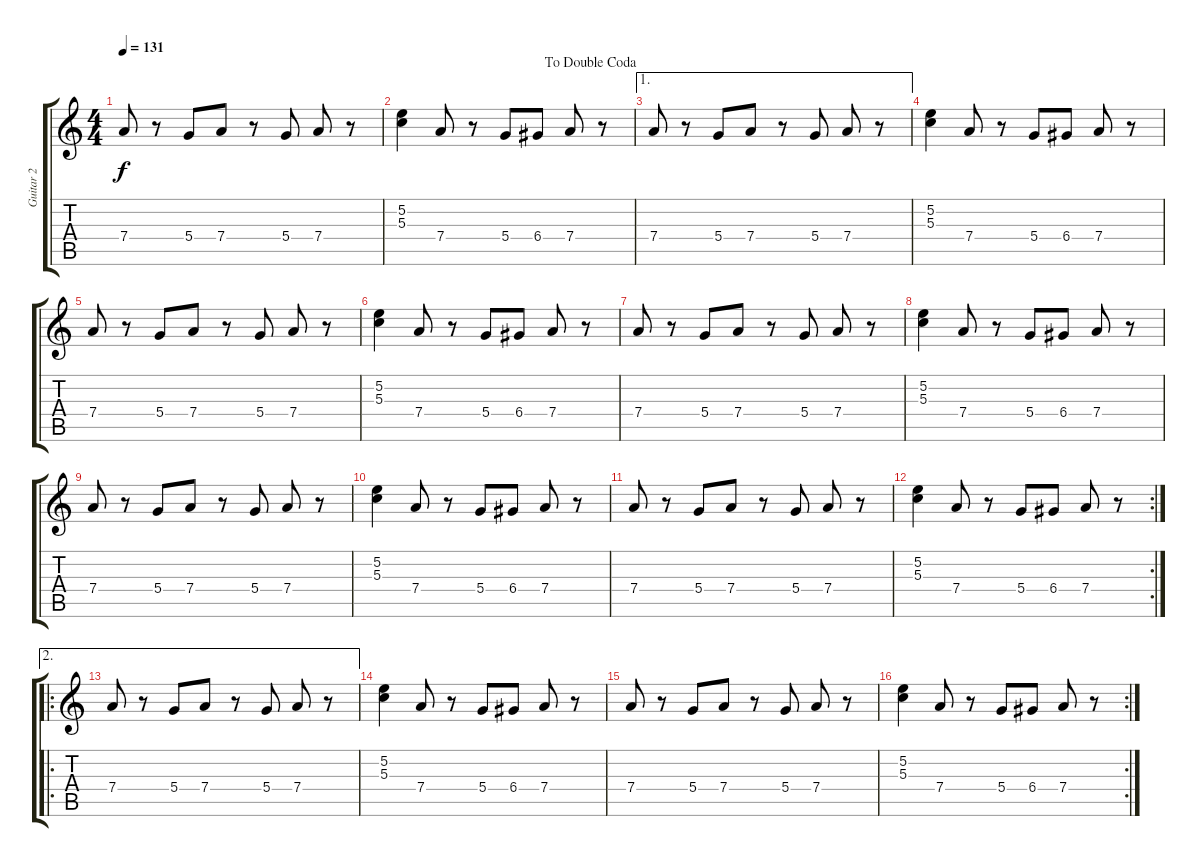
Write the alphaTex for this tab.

\track ("Guitar 2" "Guitar 2") {instrument electricguitarclean}
\staff {score tabs}
\tuning (E4 B3 G3 D3 A2 E2) {hide}
\ts (4 4)
\tempo 131
\clef g2
\ks c
7.4.8{dy f} r.8 5.4.8 7.4.8 r.8 5.4.8 7.4.8 r.8 |
\jump dadoublecoda
(5.2 5.3).4 7.4.8 r.8 5.4.8 6.4.8 7.4.8 r.8 |
\ae 1
7.4.8 r.8 5.4.8 7.4.8 r.8 5.4.8 7.4.8 r.8 |
(5.2 5.3).4 7.4.8 r.8 5.4.8 6.4.8 7.4.8 r.8 |
7.4.8 r.8 5.4.8 7.4.8 r.8 5.4.8 7.4.8 r.8 |
(5.2 5.3).4 7.4.8 r.8 5.4.8 6.4.8 7.4.8 r.8 |
7.4.8 r.8 5.4.8 7.4.8 r.8 5.4.8 7.4.8 r.8 |
(5.2 5.3).4 7.4.8 r.8 5.4.8 6.4.8 7.4.8 r.8 |
7.4.8 r.8 5.4.8 7.4.8 r.8 5.4.8 7.4.8 r.8 |
(5.2 5.3).4 7.4.8 r.8 5.4.8 6.4.8 7.4.8 r.8 |
7.4.8 r.8 5.4.8 7.4.8 r.8 5.4.8 7.4.8 r.8 |
\rc 2
(5.2 5.3).4 7.4.8 r.8 5.4.8 6.4.8 7.4.8 r.8 |
\ae 2
\ro
7.4.8 r.8 5.4.8 7.4.8 r.8 5.4.8 7.4.8 r.8 |
(5.2 5.3).4 7.4.8 r.8 5.4.8 6.4.8 7.4.8 r.8 |
7.4.8 r.8 5.4.8 7.4.8 r.8 5.4.8 7.4.8 r.8 |
\rc 2
(5.2 5.3).4 7.4.8 r.8 5.4.8 6.4.8 7.4.8 r.8
